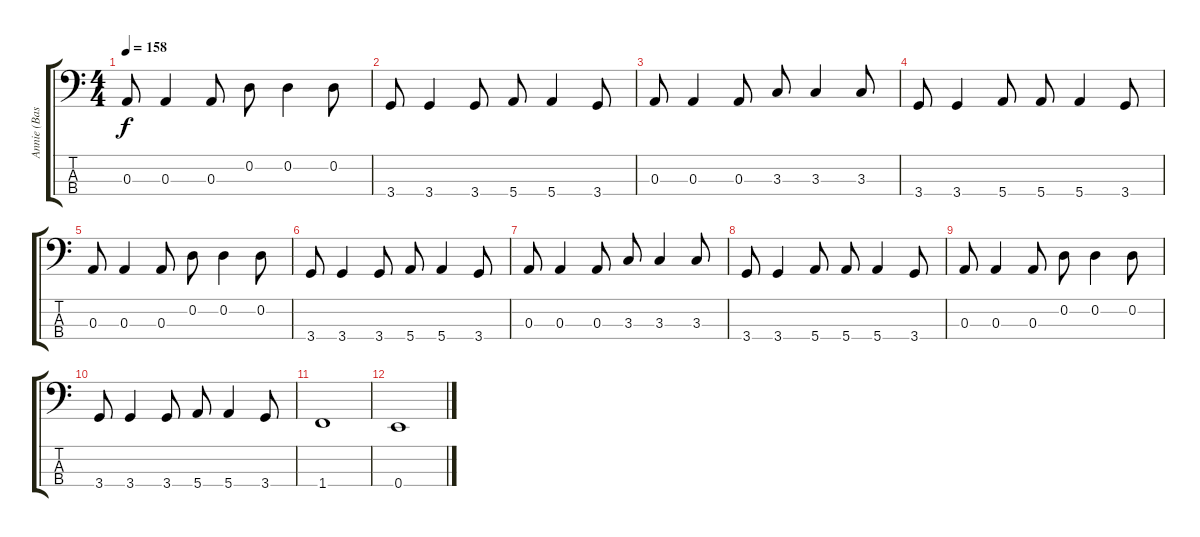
\track ("Annie (Bass)" "Annie (Bas") {instrument electricbassfinger}
\staff {score tabs}
\tuning (G2 D2 A1 E1) {hide}
\ts (4 4)
\tempo 158
\clef f4
\ks c
0.3.8{dy f} 0.3.4 0.3.8 0.2.8 0.2.4 0.2.8 |
3.4.8 3.4.4 3.4.8 5.4.8 5.4.4 3.4.8 |
0.3.8 0.3.4 0.3.8 3.3.8 3.3.4 3.3.8 |
3.4.8 3.4.4 5.4.8 5.4.8 5.4.4 3.4.8 |
0.3.8 0.3.4 0.3.8 0.2.8 0.2.4 0.2.8 |
3.4.8 3.4.4 3.4.8 5.4.8 5.4.4 3.4.8 |
0.3.8 0.3.4 0.3.8 3.3.8 3.3.4 3.3.8 |
3.4.8 3.4.4 5.4.8 5.4.8 5.4.4 3.4.8 |
0.3.8 0.3.4 0.3.8 0.2.8 0.2.4 0.2.8 |
3.4.8 3.4.4 3.4.8 5.4.8 5.4.4 3.4.8 |
1.4.1 |
0.4.1
